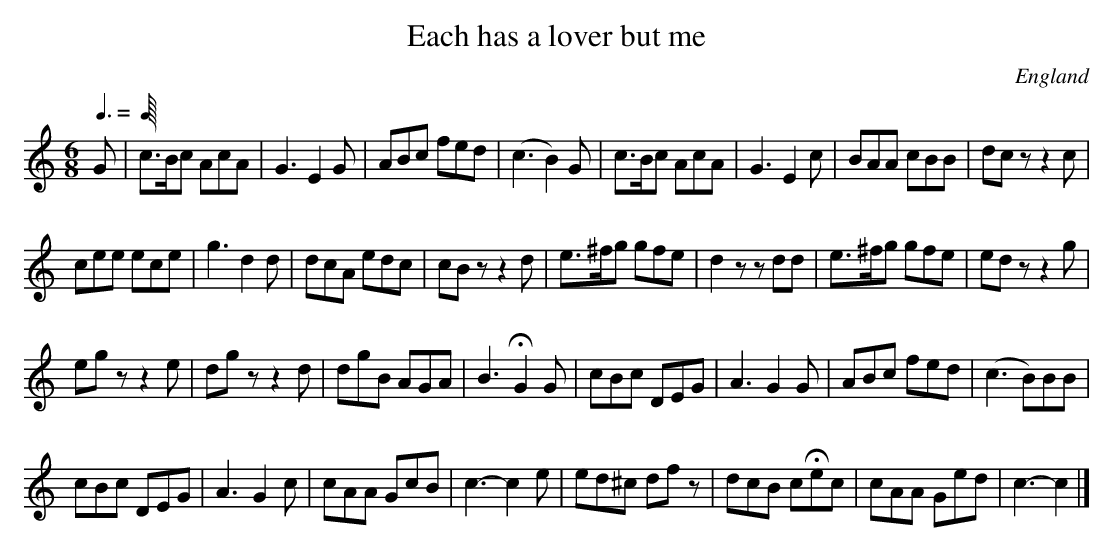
X:1
T:Each has a lover but me
L:1/8
M:6/8
O:England
Q:3/8=Lively
K:C
G |\
c>Bc AcA  | G3  E2G | ABc   fed | (c3  B2)G | \
c>Bc AcA  | G3  E2c | BAA   cBB | dcz z2c |
cee ece   | g3  d2d | dcA   edc | cBz z2d | \
e>^fg gfe | d2z zdd | e>^fg gfe | edz z2g |
egz z2e  | dgz z2d  | dgB AGA | B3  HG2G | \
cBc DEG  | A3  G2G  | ABc fed | (c3 B)BB |
cBc DEG  | A3  G2c  | cAA GcB | c3- c2e  | \
ed^c dfz | dcB cHec | cAA Ged | c3-c2 |]
